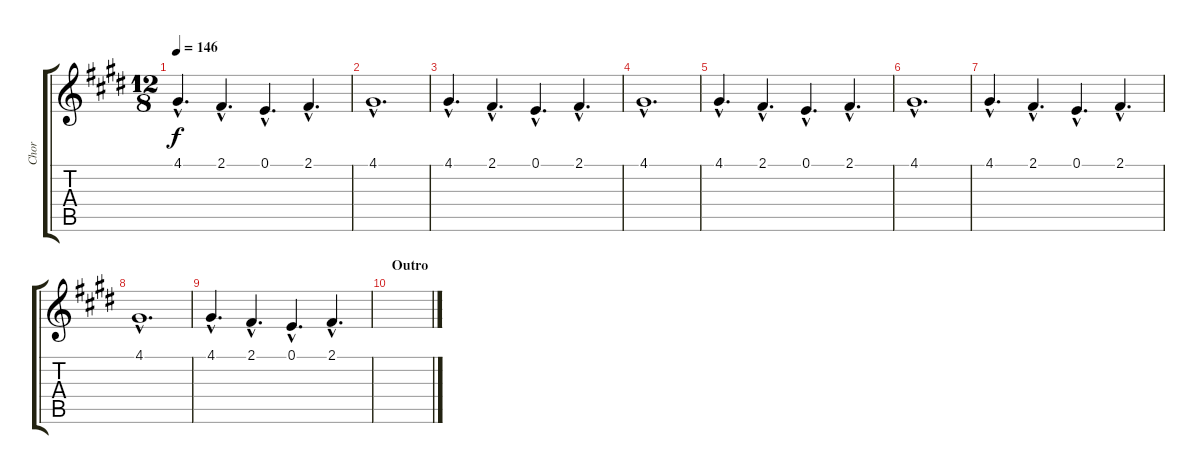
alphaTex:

\track ("Chor" "Chor") {instrument choiraahs}
\staff {score tabs}
\tuning (E4 B3 G3 D3 A2 E2) {hide}
\ts (12 8)
\tempo 146
\clef g2
\ks e
4.1{hac}.4{d dy f} 2.1{hac}.4{d} 0.1{hac}.4{d} 2.1{hac}.4{d} |
4.1{hac}.1{d} |
4.1{hac}.4{d} 2.1{hac}.4{d} 0.1{hac}.4{d} 2.1{hac}.4{d} |
4.1{hac}.1{d} |
4.1{hac}.4{d} 2.1{hac}.4{d} 0.1{hac}.4{d} 2.1{hac}.4{d} |
4.1{hac}.1{d} |
4.1{hac}.4{d} 2.1{hac}.4{d} 0.1{hac}.4{d} 2.1{hac}.4{d} |
4.1{hac}.1{d} |
4.1{hac}.4{d} 2.1{hac}.4{d} 0.1{hac}.4{d} 2.1{hac}.4{d} |
\section ("" "Outro")
